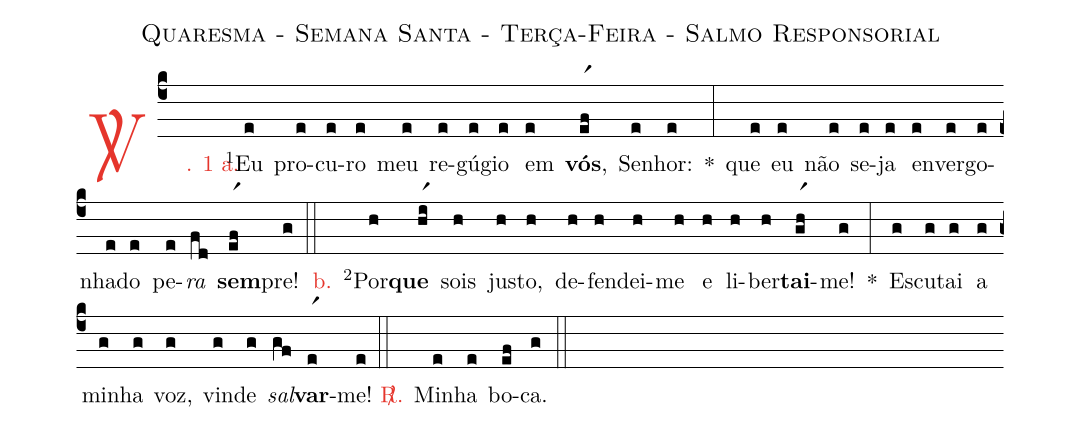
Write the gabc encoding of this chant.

name: Quaresma - Semana Santa - Terça-Feira - Salmo Responsorial;
%%
(c4)

<c><sp>V/</sp>. 1 a.</c>() <v>\VSup{1}</v>Eu(e) pro(e)cu(e)ro(e) meu(e) re(e)gú(e)gio(e) em(e) <b>vós</b>,(er1f) Se(e)nhor:(e) *(:)
que(e) eu(e) não(e) se(e)ja(e) en(e)ver(e)go(e)nha(e)do(e) pe(e)<i>ra</i>(fd) <b>sem</b>(er1f)pre!(g)

(::)

<nlba><c>b.</c>() <v>\VSup{2}</v>Por</nlba>(h)<b>que</b>(hr1i) sois(h) jus(h)to,(h) de(h)fen(h)dei-(h)me(h) e(h) li(h)ber(h)<b>tai</b>-(gr1h)me!(g) *(:)
Es(g)cu(g)tai(g) a(g) mi(g)nha(g) voz,(g) vin(g)de(g) <i>sal</i>(gf)<b>var</b>-(er1)me!(e)

(::)

<nlba><c><sp>R/</sp>.</c>() Mi</nlba>(e)nha(e) bo(ef)ca.(g)

(::)
